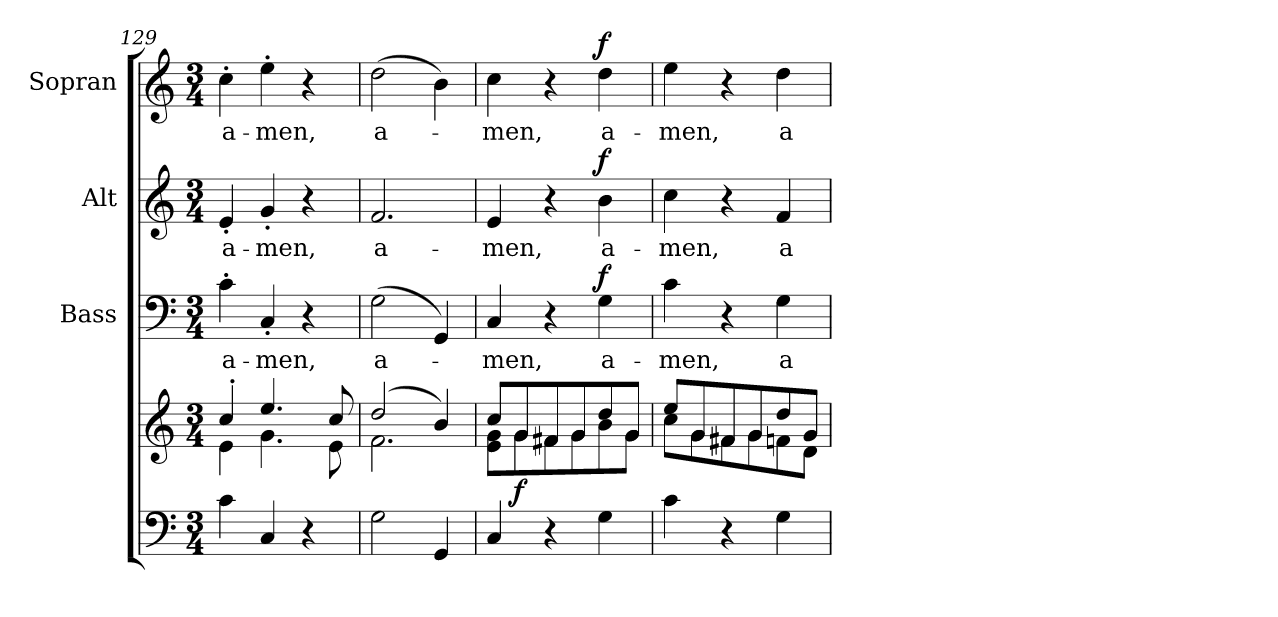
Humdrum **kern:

**kern	**kern	**dynam	**kern	**text	**dynam	**kern	**text	**dynam	**kern	**text	**dynam
*part4	*part4	*part4	*part3	*part3	*part3	*part2	*part2	*part2	*part1	*part1	*part1
*staff5	*staff4	*staff4/5	*staff3	*staff3	*staff3	*staff2	*staff2	*staff2	*staff1	*staff1	*staff1
*	*	*	*I"Bass	*	*	*I"Alt	*	*	*I"Sopran	*	*
*	*	*	*I'B.	*	*	*I'A.	*	*	*I'S.	*	*
*clefF4	*clefG2	*	*clefF4	*	*	*clefG2	*	*	*clefG2	*	*
*k[]	*k[]	*	*k[]	*	*	*k[]	*	*	*k[]	*	*
*C:	*C:	*	*C:	*	*	*C:	*	*	*C:	*	*
*M3/4	*M3/4	*	*M3/4	*	*	*M3/4	*	*	*M3/4	*	*
=129	=129	=129	=129	=129	=129	=129	=129	=129	=129	=129	=129
*	*^	*	*	*	*	*	*	*	*	*	*
!	!	!	!	!	!LO:LY:b	!	!	!LO:LY:b	!	!	!LO:LY:b	!
4c\	4cc'>/	4e\	.	4c'>\	a-	.	4e'</	a-	.	4cc'>\	a-	.
!	!	!	!	!	!LO:LY:b	!	!	!LO:LY:b	!	!	!LO:LY:b	!
4C/	4.ee/	4.g\	.	4C'</	-men,	.	4g'</	-men,	.	4ee'>\	-men,	.
4r	.	.	.	4r	.	.	4r	.	.	4r	.	.
.	8cc/	8e\	.	.	.	.	.	.	.	.	.	.
=130	=130	=130	=130	=130	=130	=130	=130	=130	=130	=130	=130	=130
!	!	!	!	!	!LO:LY:b	!	!	!LO:LY:b	!	!	!LO:LY:b	!
2G\	(2dd/	2.f\	.	(>2G\	a-	.	2.f/	a-	.	(>2dd\	a-	.
4GG/	4b/)	.	.	4GG/)	.	.	.	.	.	4b\)	.	.
=131	=131	=131	=131	=131	=131	=131	=131	=131	=131	=131	=131	=131
!	!	!	!	!	!LO:LY:b	!	!	!LO:LY:b	!	!	!LO:LY:b	!
4C/	8cc/L	8e\ 8g\L	.	4C/	-men,	.	4e/	-men,	.	4cc\	-men,	.
!	!	!	!LO:DY:b	!	!	!	!	!	!	!	!	!
.	8g/	8g\	f	.	.	.	.	.	.	.	.	.
4r	8f#X/	8f#\	.	4r	.	.	4r	.	.	4r	.	.
.	8g/	8g\	.	.	.	.	.	.	.	.	.	.
!	!	!	!	!	!LO:LY:b	!LO:DY:a	!	!LO:LY:b	!LO:DY:a	!	!LO:LY:b	!LO:DY:a
4G\	8dd/	8b\	.	4G\	a-	f	4b\	a-	f	4dd\	a-	f
.	8g/J	8g\J	.	.	.	.	.	.	.	.	.	.
=132	=132	=132	=132	=132	=132	=132	=132	=132	=132	=132	=132	=132
!	!	!	!	!	!LO:LY:b	!	!	!LO:LY:b	!	!	!LO:LY:b	!
4c\	8ee/L	8cc\L	.	4c\	-men,	.	4cc\	-men,	.	4ee\	-men,	.
.	8g/	8g\	.	.	.	.	.	.	.	.	.	.
4r	8f#X/	8f#\	.	4r	.	.	4r	.	.	4r	.	.
.	8g/	8g\	.	.	.	.	.	.	.	.	.	.
!	!	!	!	!	!LO:LY:b	!	!	!LO:LY:b	!	!	!LO:LY:b	!
4G\	8dd/	8fn\	.	4G\	a-	.	4f/	a-	.	4dd\	a-	.
.	8g/J	8d\J	.	.	.	.	.	.	.	.	.	.
*	*v	*v	*	*	*	*	*	*	*	*	*	*
=	=	=	=	=	=	=	=	=	=	=	=
*-	*-	*-	*-	*-	*-	*-	*-	*-	*-	*-	*-
